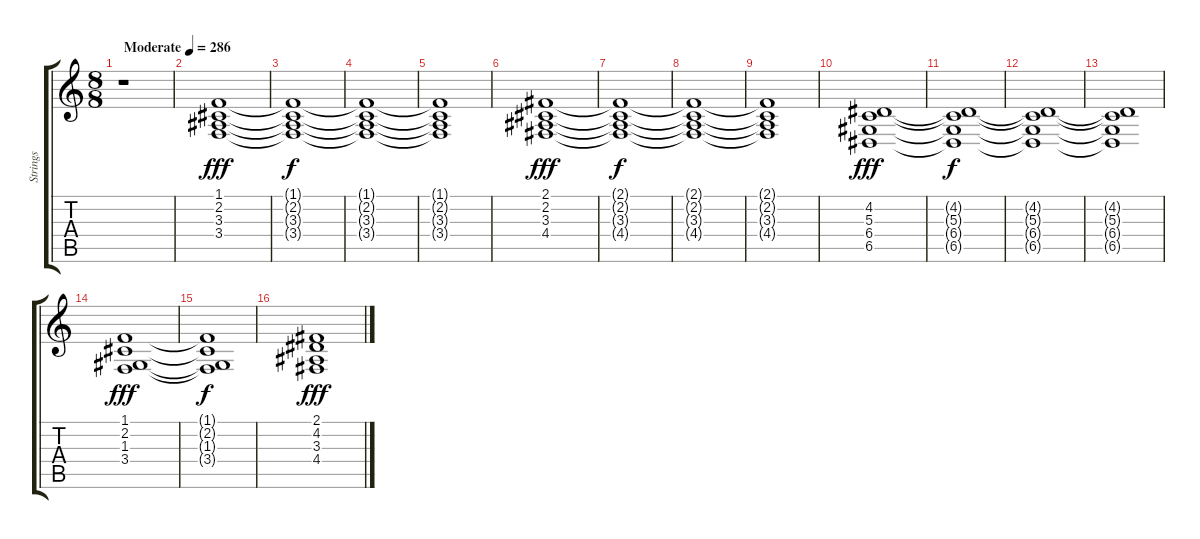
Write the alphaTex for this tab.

\track ("Strings" "Strings") {instrument stringensemble1}
\staff {score tabs}
\tuning (E4 B3 G3 D3 A2 E2) {hide}
\ts (8 8)
\tempo (286 "Moderate")
\clef g2
\ks c
r.1{dy fff instrument stringensemble1} |
(1.1 2.2 3.3 3.4).1 |
(1.1{t} 2.2{t} 3.3{t} 3.4{t}).1{dy f} |
(1.1{t} 2.2{t} 3.3{t} 3.4{t}).1 |
(1.1{t} 2.2{t} 3.3{t} 3.4{t}).1 |
(2.1 2.2 3.3 4.4).1{dy fff} |
(2.1{t} 2.2{t} 3.3{t} 4.4{t}).1{dy f} |
(2.1{t} 2.2{t} 3.3{t} 4.4{t}).1 |
(2.1{t} 2.2{t} 3.3{t} 4.4{t}).1 |
(4.2 5.3 6.4 6.5).1{dy fff} |
(4.2{t} 5.3{t} 6.4{t} 6.5{t}).1{dy f} |
(4.2{t} 5.3{t} 6.4{t} 6.5{t}).1 |
(4.2{t} 5.3{t} 6.4{t} 6.5{t}).1 |
(1.1 2.2 1.3 3.4).1{dy fff} |
(1.1{t} 2.2{t} 1.3{t} 3.4{t}).1{dy f} |
(2.1 4.2 3.3 4.4).1{dy fff}
